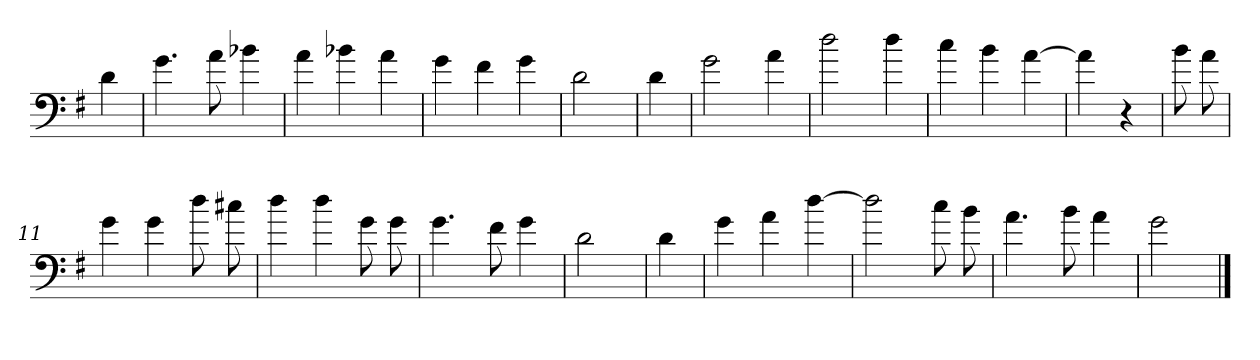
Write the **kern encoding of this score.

**kern
*part1
*staff1
*clefF4
*k[f#]
*G:
=
4d
=1
4.g
8a
4b-X
=2
4a
4b-X
4a
=3
4g
4f#
4g
=4
2d
=5
4d
=6
2g
4a
=7
2dd
4dd
=8
4cc
4b
[4a
=9
4a]
4r
=10
8b
8a
=11
4g
4g
8dd
8cc#X
=12
4dd
4dd
8g
8g
=13
4.g
8f#
4g
=14
2d
=15
4d
=16
4g
4a
[4dd
=17
2dd]
8cc
8b
=18
4.a
8b
4a
=19
2g
==
*-
